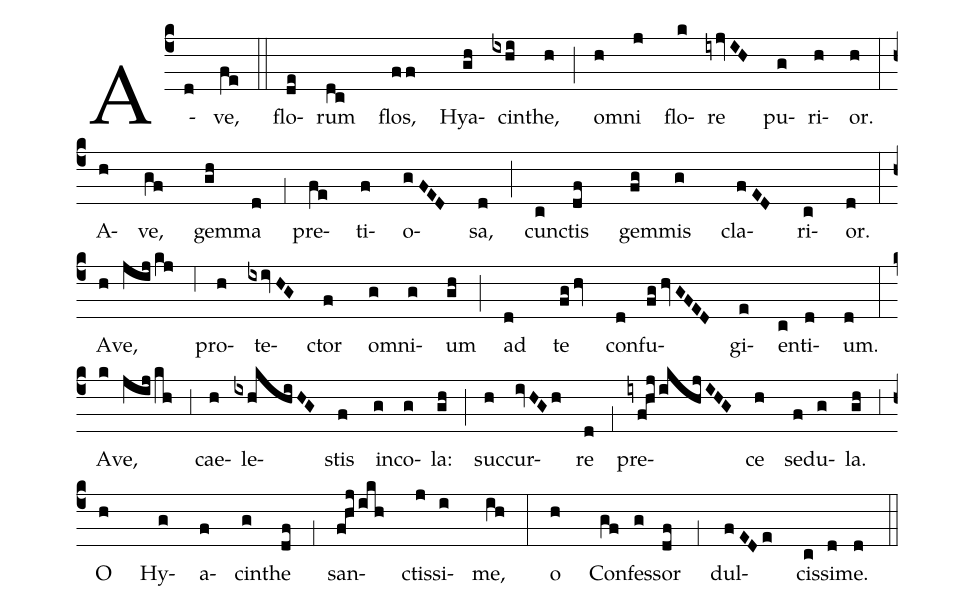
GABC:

%%
(c4)A(d)ve,(fe) (::) flo(de)rum(dc) flos,(ff) Hya(gh)cin(ixhi)the,(h) (;)
om(h)ni(j) flo(k)re(iyjvIH) pu(g)ri(h)or.(h) (:) (z)
A(h)ve,(gf) gem(gh)ma(d) (,1) pre(fe)ti(f)o(gFED)sa,(d) (;)
cun(c)ctis(df) gem(fg)mis(g) cla(fED)ri(c)or.(d) (:) (z)
A(h)ve,(jijkj) (,6) pro(h)te(ixivHG)ctor(f) om(g)ni(g)um(gh) (;)
ad(d) te(fghv) con(d)fu(fghvGFED)gi(e)en(c)ti(d)um.(d) (:) (z)
A(k)ve,(jijkh) (,3) cae(h)le(ixhkhiHG)stis(f) in(g)co(g)la:(gh) (;)
suc(h)cur(ivHGh)re(d) (,1) pre(iyfhjikhjIHG)ce(h) se(f)du(g)la.(gh) (,3) (z)
O(h) Hy(g)a(f)cin(g)the(df) (,1) san(fhjikh)ctis(j)si(i)me,(ih) (:)
o(h) Con(gf)fes(g)sor(df) (,1) dul(fEDe)cis(c)si(d)me.(d) (::) (z)
